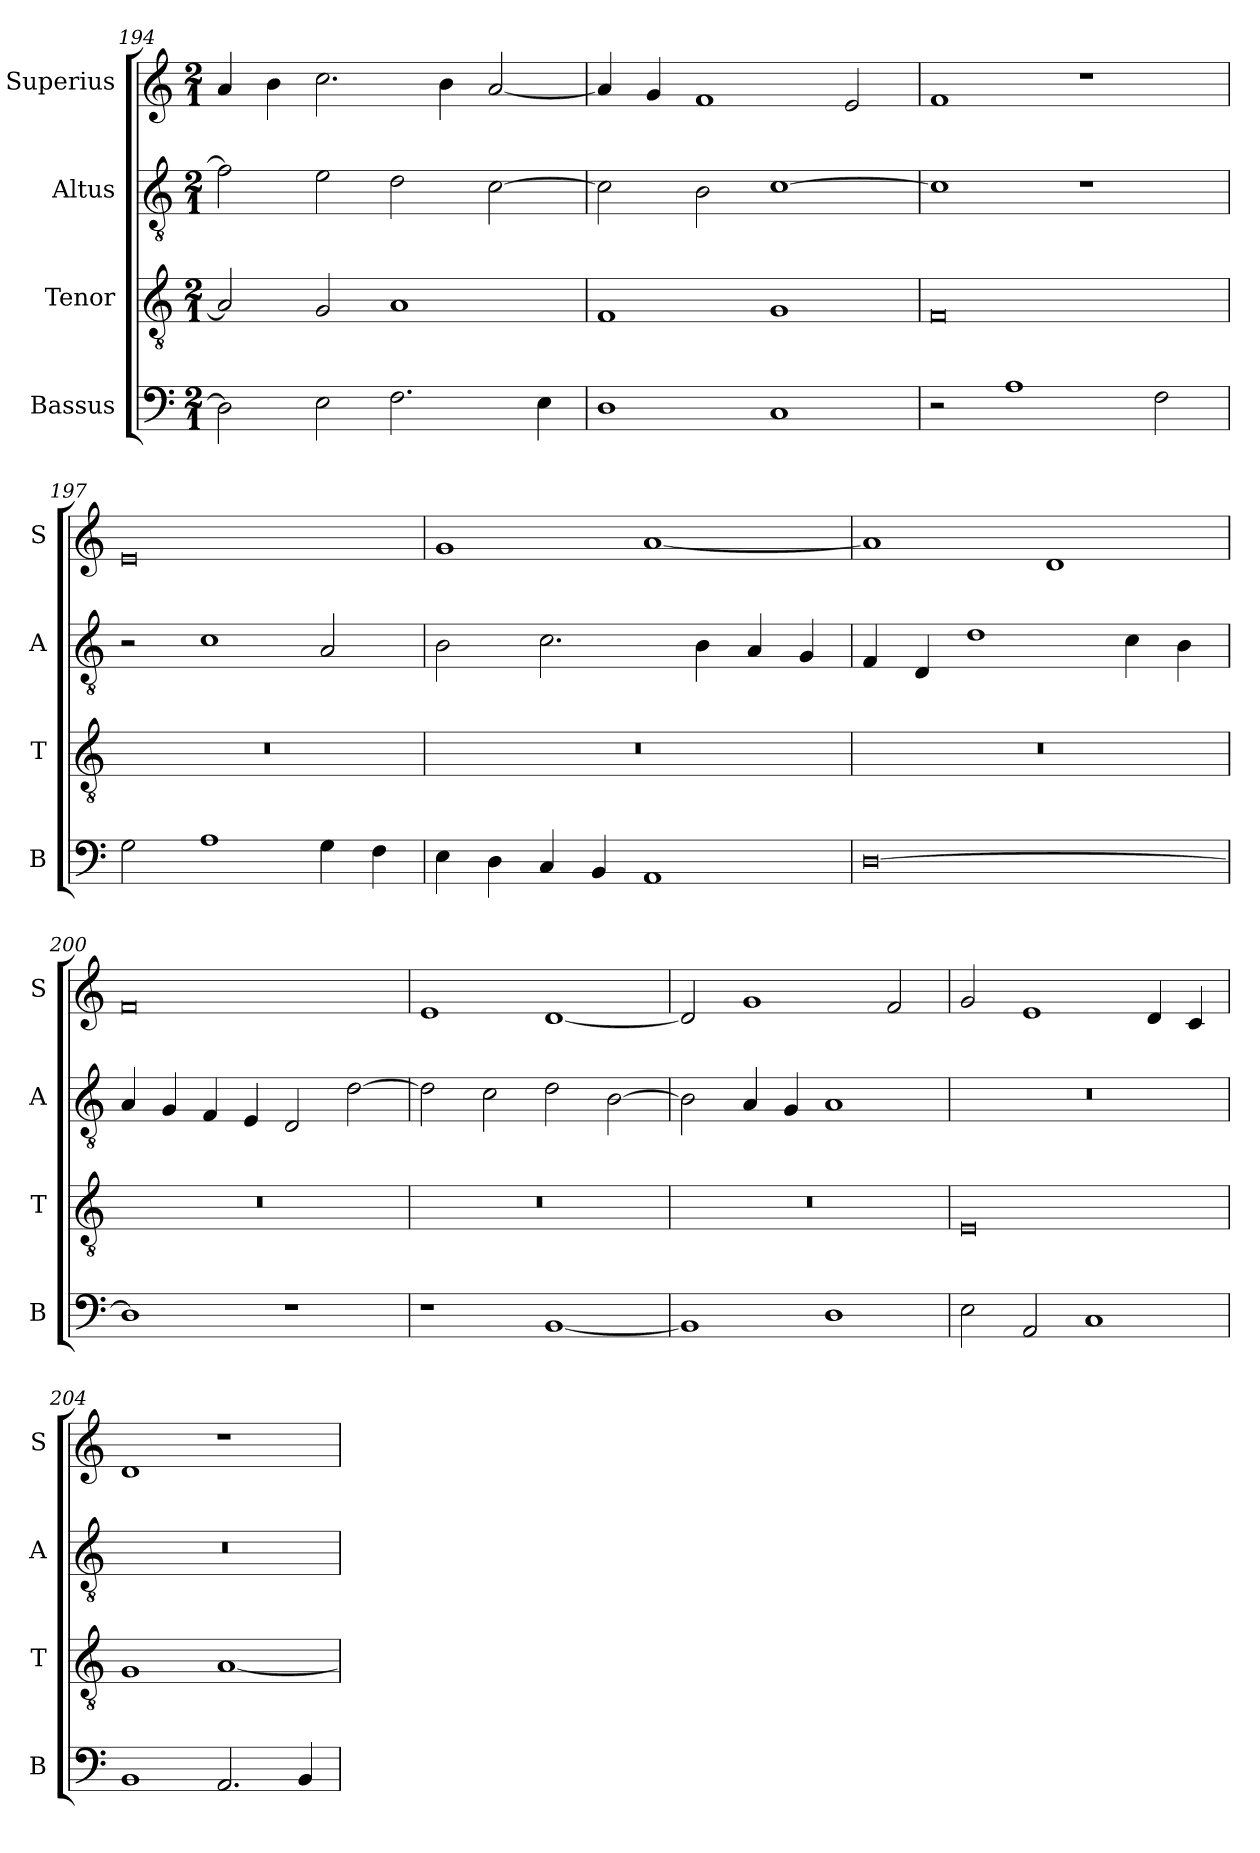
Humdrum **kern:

**kern	**kern	**kern	**kern
*part4	*part3	*part2	*part1
*staff4	*staff3	*staff2	*staff1
*I"Bassus	*I"Tenor	*I"Altus	*I"Superius
*I'B	*I'T	*I'A	*I'S
*clefF4	*clefGv2	*clefGv2	*clefG2
*k[]	*k[]	*k[]	*k[]
*C:	*C:	*C:	*C:
*M2/1	*M2/1	*M2/1	*M2/1
=194	=194	=194	=194
2D]	2A]	2f]	4a
.	.	.	4b
2E	2G	2e	2.cc
2.F	1A	2d	.
.	.	.	4b
.	.	[2c	[2a
4E	.	.	.
=195	=195	=195	=195
1D	1F	2c]	4a]
.	.	.	4g
.	.	2B	1f
1C	1G	[1c	.
.	.	.	2e
=196	=196	=196	=196
2r	0F	1c]	1f
1A	.	.	.
.	.	1r	1r
2F	.	.	.
=197	=197	=197	=197
2G	0r	2r	0e
1A	.	1c	.
4G	.	2A	.
4F	.	.	.
=198	=198	=198	=198
4E	0r	2B	1g
4D	.	.	.
4C	.	2.c	.
4BB	.	.	.
1AA	.	.	[1a
.	.	4B	.
.	.	4A	.
.	.	4G	.
=199	=199	=199	=199
[0D	0r	4F	1a]
.	.	4D	.
.	.	1d	.
.	.	.	1d
.	.	4c	.
.	.	4B	.
=200	=200	=200	=200
1D]	0r	4A	0f
.	.	4G	.
.	.	4F	.
.	.	4E	.
1r	.	2D	.
.	.	[2d	.
=201	=201	=201	=201
1r	0r	2d]	1e
.	.	2c	.
[1BB	.	2d	[1d
.	.	[2B	.
=202	=202	=202	=202
1BB]	0r	2B]	2d]
.	.	4A	1g
.	.	4G	.
1D	.	1A	.
.	.	.	2f
=203	=203	=203	=203
2E	0E	0r	2g
2AA	.	.	1e
1C	.	.	.
.	.	.	4d
.	.	.	4c
=204	=204	=204	=204
1BB	1G	0r	1d
2.AA	[1A	.	1r
4BB	.	.	.
=	=	=	=
*-	*-	*-	*-
